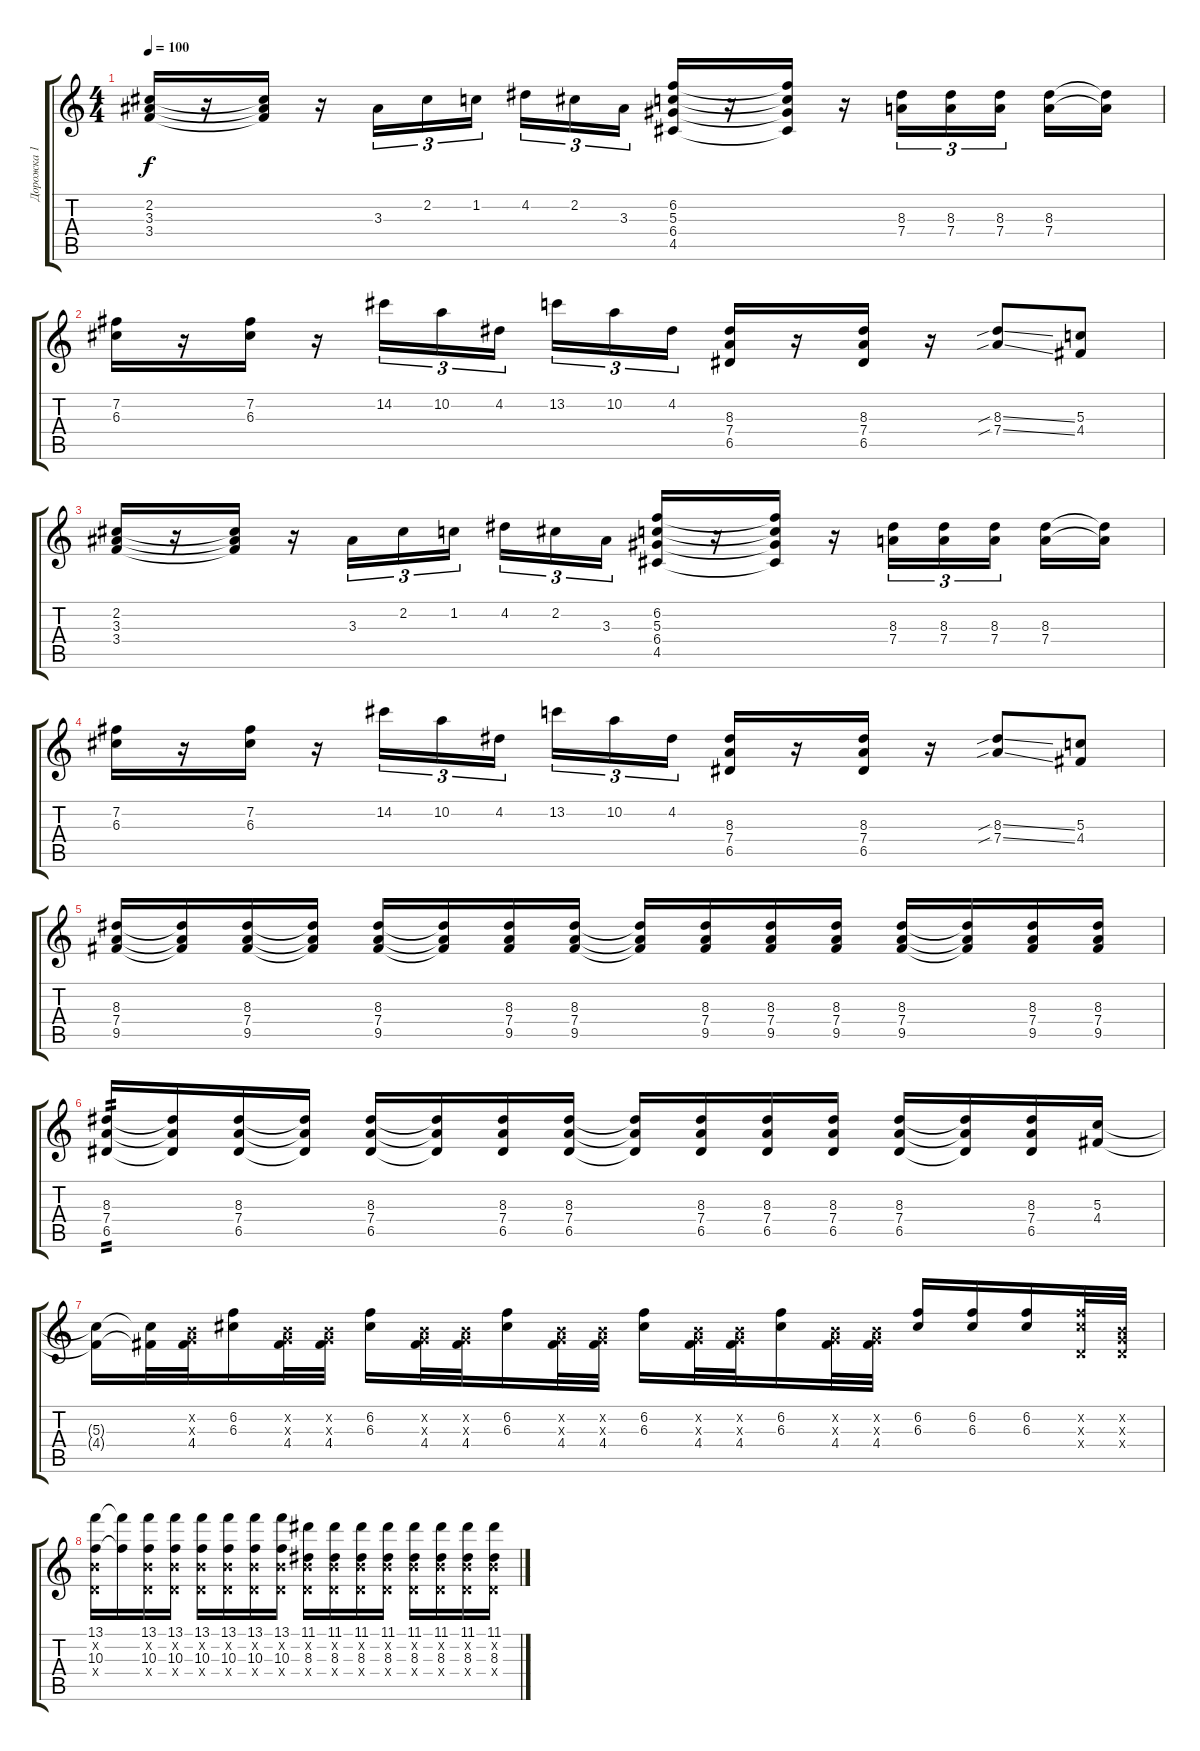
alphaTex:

\track ("Дорожка 1" "Дорожка 1") {instrument electricguitarclean}
\staff {score tabs}
\tuning (E4 B3 G3 D3 A2 Db2) {hide}
\ts (4 4)
\tempo 100
\clef g2
\ks c
(2.2 3.3 3.4).16{dy f} r.16 (2.2{t} 3.3{t} 3.4{t}).16 r.16 3.3.16{tu (3 2)} 2.2.16{tu (3 2)} 1.2.16{tu (3 2) beam splitsecondary} 4.2.16{tu (3 2)} 2.2.16{tu (3 2)} 3.3.16{tu (3 2)} (6.2 5.3 6.4 4.5).16 r.16 (6.2{t} 5.3{t} 6.4{t} 4.5{t}).16 r.16 (8.3 7.4).16{tu (3 2)} (8.3 7.4).16{tu (3 2)} (8.3 7.4).16{tu (3 2) beam splitsecondary} (8.3 7.4).16 (8.3{t} 7.4{t}).16 |
(7.2 6.3).16 r.16 (7.2 6.3).16 r.16 14.2.16{tu (3 2)} 10.2.16{tu (3 2)} 4.2.16{tu (3 2) beam splitsecondary} 13.2.16{tu (3 2)} 10.2.16{tu (3 2)} 4.2.16{tu (3 2)} (8.3 7.4 6.5).16 r.16 (8.3 7.4 6.5).16 r.16 (8.3{sib ss} 7.4{sib ss}).8 (5.3 4.4).8 |
(2.2 3.3 3.4).16 r.16 (2.2{t} 3.3{t} 3.4{t}).16 r.16 3.3.16{tu (3 2)} 2.2.16{tu (3 2)} 1.2.16{tu (3 2) beam splitsecondary} 4.2.16{tu (3 2)} 2.2.16{tu (3 2)} 3.3.16{tu (3 2)} (6.2 5.3 6.4 4.5).16 r.16 (6.2{t} 5.3{t} 6.4{t} 4.5{t}).16 r.16 (8.3 7.4).16{tu (3 2)} (8.3 7.4).16{tu (3 2)} (8.3 7.4).16{tu (3 2) beam splitsecondary} (8.3 7.4).16 (8.3{t} 7.4{t}).16 |
(7.2 6.3).16 r.16 (7.2 6.3).16 r.16 14.2.16{tu (3 2)} 10.2.16{tu (3 2)} 4.2.16{tu (3 2) beam splitsecondary} 13.2.16{tu (3 2)} 10.2.16{tu (3 2)} 4.2.16{tu (3 2)} (8.3 7.4 6.5).16 r.16 (8.3 7.4 6.5).16 r.16 (8.3{sib ss} 7.4{sib ss}).8 (5.3 4.4).8 |
(8.3 7.4 9.5).16{volume 16 instrument electricguitarclean} (8.3{t} 7.4{t} 9.5{t}).16 (8.3 7.4 9.5).16 (8.3{t} 7.4{t} 9.5{t}).16 (8.3 7.4 9.5).16 (8.3{t} 7.4{t} 9.5{t}).16 (8.3 7.4 9.5).16 (8.3 7.4 9.5).16 (8.3{t} 7.4{t} 9.5{t}).16 (8.3 7.4 9.5).16 (8.3 7.4 9.5).16 (8.3 7.4 9.5).16 (8.3 7.4 9.5).16 (8.3{t} 7.4{t} 9.5{t}).16 (8.3 7.4 9.5).16 (8.3 7.4 9.5).16 |
(8.3 7.4 6.5).16{tp 2 volume 16 instrument electricguitarclean} (8.3{t} 7.4{t} 6.5{t}).16 (8.3 7.4 6.5).16 (8.3{t} 7.4{t} 6.5{t}).16 (8.3 7.4 6.5).16 (8.3{t} 7.4{t} 6.5{t}).16 (8.3 7.4 6.5).16 (8.3 7.4 6.5).16 (8.3{t} 7.4{t} 6.5{t}).16 (8.3 7.4 6.5).16 (8.3 7.4 6.5).16 (8.3 7.4 6.5).16 (8.3 7.4 6.5).16 (8.3{t} 7.4{t} 6.5{t}).16 (8.3 7.4 6.5).16 (5.3 4.4).16{instrument distortionguitar} |
(5.3{t} 4.4{t}).16{instrument distortionguitar} (5.3{t} 4.4{t}).32 (0.2{x} 0.3{x} 4.4).32 (6.2 6.3).16 (0.2{x} 0.3{x} 4.4).32 (0.2{x} 0.3{x} 4.4).32 (6.2 6.3).16 (0.2{x} 0.3{x} 4.4).32 (0.2{x} 0.3{x} 4.4).32 (6.2 6.3).16 (0.2{x} 0.3{x} 4.4).32 (0.2{x} 0.3{x} 4.4).32 (6.2 6.3).16 (0.2{x} 0.3{x} 4.4).32 (0.2{x} 0.3{x} 4.4).32 (6.2 6.3).16 (0.2{x} 0.3{x} 4.4).32 (0.2{x} 0.3{x} 4.4).32 (6.2 6.3).16 (6.2 6.3).16 (6.2 6.3).16 (6.2{x} 6.3{x} 0.4{x}).32 (0.2{x} 0.3{x} 0.4{x}).32 |
(13.1 0.2{x} 10.3 0.4{x}).16 (13.1{t} 10.3{t}).16 (13.1 0.2{x} 10.3 0.4{x}).16 (13.1 0.2{x} 10.3 0.4{x}).16 (13.1 0.2{x} 10.3 0.4{x}).16 (13.1 0.2{x} 10.3 0.4{x}).16 (13.1 0.2{x} 10.3 0.4{x}).16 (13.1 0.2{x} 10.3 0.4{x}).16 (11.1 0.2{x} 8.3 0.4{x}).16 (11.1 0.2{x} 8.3 0.4{x}).16 (11.1 0.2{x} 8.3 0.4{x}).16 (11.1 0.2{x} 8.3 0.4{x}).16 (11.1 0.2{x} 8.3 0.4{x}).16 (11.1 0.2{x} 8.3 0.4{x}).16 (11.1 0.2{x} 8.3 0.4{x}).16 (11.1 0.2{x} 8.3 0.4{x}).16
